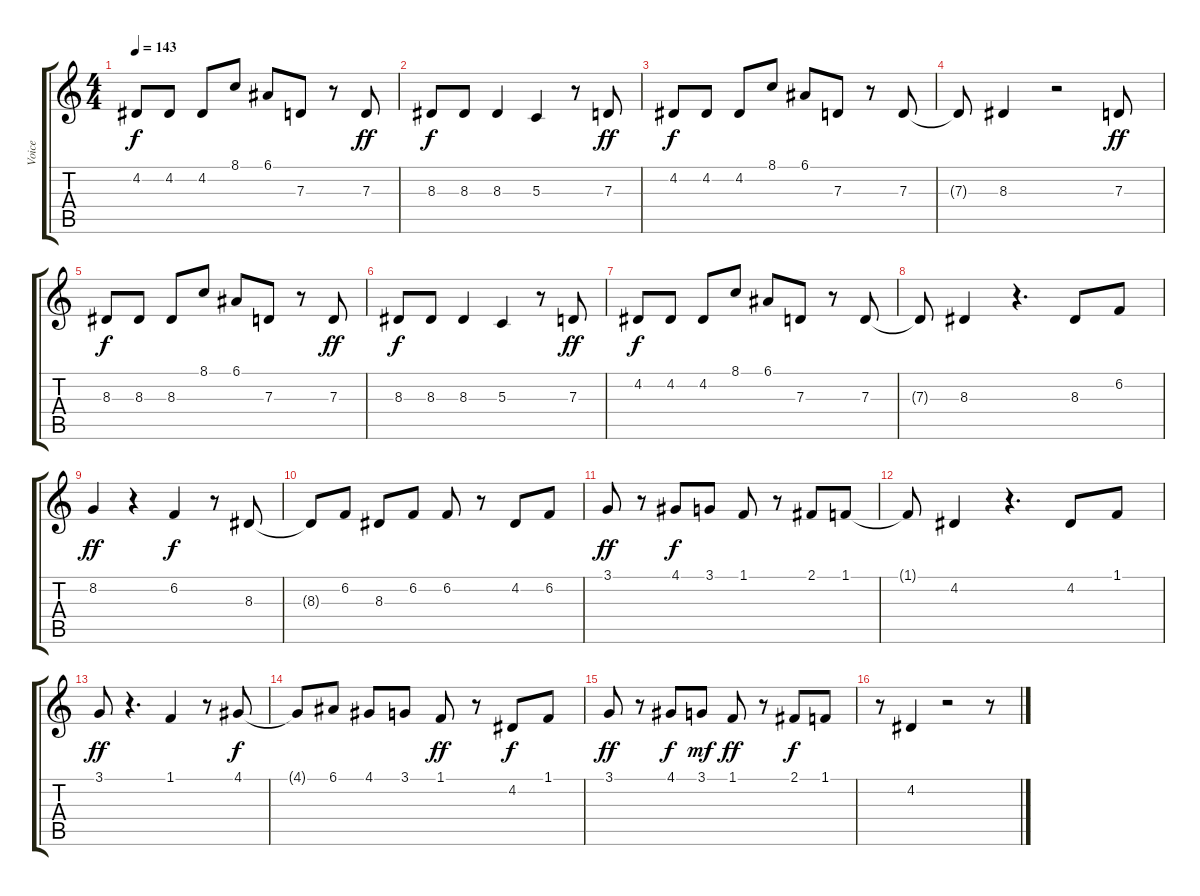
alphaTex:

\track ("Voice" "Voice") {instrument sopranosax}
\staff {score tabs}
\tuning (E4 B3 G3 D3 A2 E2) {hide}
\ts (4 4)
\tempo 143
\clef g2
\ks c
4.2.8{dy f} 4.2.8 4.2.8 8.1.8 6.1.8 7.3.8 r.8 7.3.8{dy ff} |
8.3.8{dy f} 8.3.8 8.3.4 5.3.4 r.8 7.3.8{dy ff} |
4.2.8{dy f} 4.2.8 4.2.8 8.1.8 6.1.8 7.3.8 r.8 7.3.8 |
7.3{t}.8 8.3.4 r.2 7.3.8{dy ff} |
8.3.8{dy f} 8.3.8 8.3.8 8.1.8 6.1.8 7.3.8 r.8 7.3.8{dy ff} |
8.3.8{dy f} 8.3.8 8.3.4 5.3.4 r.8 7.3.8{dy ff} |
4.2.8{dy f} 4.2.8 4.2.8 8.1.8 6.1.8 7.3.8 r.8 7.3.8 |
7.3{t}.8 8.3.4 r.4{d} 8.3.8 6.2.8 |
8.2.4{dy ff} r.4 6.2.4{dy f} r.8 8.3.8 |
8.3{t}.8 6.2.8 8.3.8 6.2.8 6.2.8 r.8 4.2.8 6.2.8 |
3.1.8{dy ff} r.8 4.1.8{dy f} 3.1.8 1.1.8 r.8 2.1.8 1.1.8 |
1.1{t}.8 4.2.4 r.4{d} 4.2.8 1.1.8 |
3.1.8{dy ff} r.4{d} 1.1.4 r.8 4.1.8{dy f} |
4.1{t}.8 6.1.8 4.1.8 3.1.8 1.1.8{dy ff} r.8 4.2.8{dy f} 1.1.8 |
3.1.8{dy ff} r.8 4.1.8{dy f} 3.1.8{dy mf} 1.1.8{dy ff} r.8 2.1.8{dy f} 1.1.8 |
r.8 4.2.4 r.2 r.8
